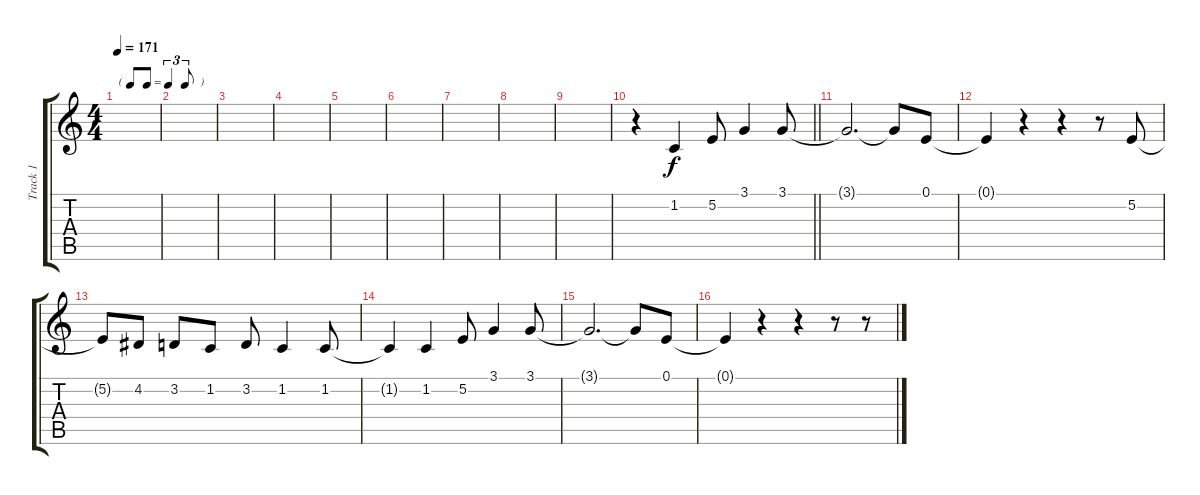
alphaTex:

\track ("Track 1" "Track 1") {instrument tenorsax}
\staff {score tabs}
\tuning (E4 B3 G3 D3 A2 E2) {hide}
\ts (4 4)
\tf triplet8th
\tempo 171
\clef g2
\ks c
|
|
|
|
|
|
|
|
|
\barLineRight lightlight
r.4 1.2.4 5.2.8 3.1.4 3.1.8 |
3.1{t}.2{d} 3.1{t}.8 0.1.8 |
0.1{t}.4 r.4 r.4 r.8 5.2.8 |
5.2{t}.8 4.2.8 3.2.8 1.2.8 3.2.8 1.2.4 1.2.8 |
1.2{t}.4 1.2.4 5.2.8 3.1.4 3.1.8 |
3.1{t}.2{d} 3.1{t}.8 0.1.8 |
0.1{t}.4 r.4 r.4 r.8 r.8
